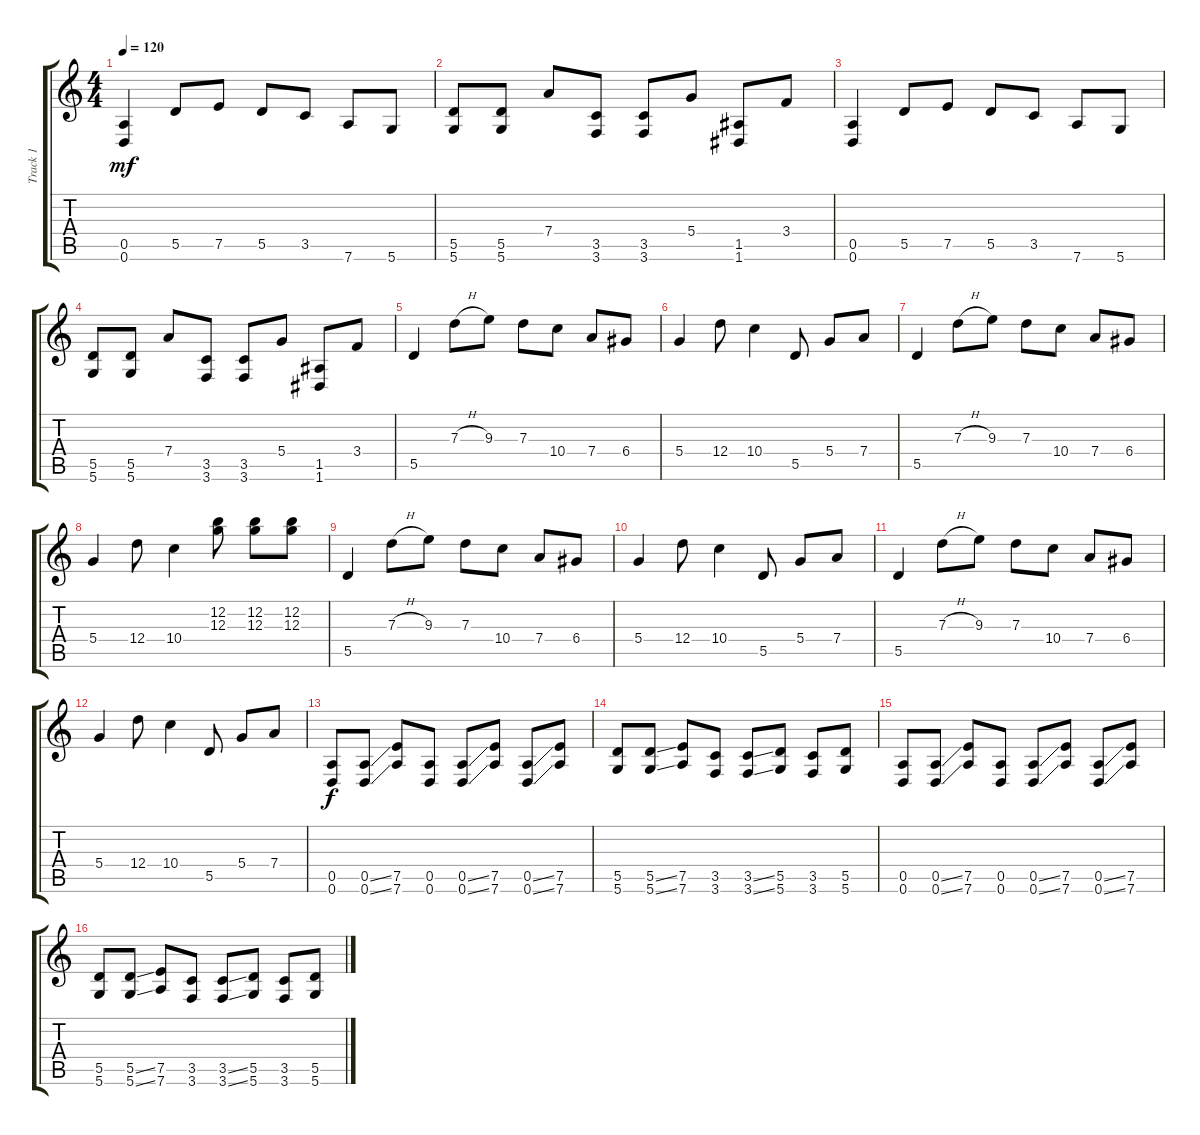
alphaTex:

\track ("Track 1" "Track 1") {instrument distortionguitar}
\staff {score tabs}
\tuning (E4 B3 G3 D3 A2 D2) {hide}
\ts (4 4)
\tempo 120
\clef g2
\ks c
(0.5 0.6).4{dy mf} 5.5.8 7.5.8 5.5.8 3.5.8 7.6.8 5.6.8 |
(5.5 5.6).8 (5.5 5.6).8 7.4.8 (3.5 3.6).8 (3.5 3.6).8 5.4.8 (1.5 1.6).8 3.4.8 |
(0.5 0.6).4 5.5.8 7.5.8 5.5.8 3.5.8 7.6.8 5.6.8 |
(5.5 5.6).8 (5.5 5.6).8 7.4.8 (3.5 3.6).8 (3.5 3.6).8 5.4.8 (1.5 1.6).8 3.4.8 |
5.5.4 7.3{h}.8 9.3.8 7.3.8 10.4.8 7.4.8 6.4.8 |
5.4.4 12.4.8 10.4.4 5.5.8 5.4.8 7.4.8 |
5.5.4 7.3{h}.8 9.3.8 7.3.8 10.4.8 7.4.8 6.4.8 |
5.4.4 12.4.8 10.4.4 (12.2 12.3).8 (12.2 12.3).8 (12.2 12.3).8 |
5.5.4 7.3{h}.8 9.3.8 7.3.8 10.4.8 7.4.8 6.4.8 |
5.4.4 12.4.8 10.4.4 5.5.8 5.4.8 7.4.8 |
5.5.4 7.3{h}.8 9.3.8 7.3.8 10.4.8 7.4.8 6.4.8 |
5.4.4 12.4.8 10.4.4 5.5.8 5.4.8 7.4.8 |
(0.5 0.6).8{dy f} (0.5{ss} 0.6{ss}).8 (7.5 7.6).8 (0.5 0.6).8 (0.5{ss} 0.6{ss}).8 (7.5 7.6).8 (0.5{ss} 0.6{ss}).8 (7.5 7.6).8 |
(5.5 5.6).8 (5.5{ss} 5.6{ss}).8 (7.5 7.6).8 (3.5 3.6).8 (3.5{ss} 3.6{ss}).8 (5.5 5.6).8 (3.5 3.6).8 (5.5 5.6).8 |
(0.5 0.6).8 (0.5{ss} 0.6{ss}).8 (7.5 7.6).8 (0.5 0.6).8 (0.5{ss} 0.6{ss}).8 (7.5 7.6).8 (0.5{ss} 0.6{ss}).8 (7.5 7.6).8 |
(5.5 5.6).8 (5.5{ss} 5.6{ss}).8 (7.5 7.6).8 (3.5 3.6).8 (3.5{ss} 3.6{ss}).8 (5.5 5.6).8 (3.5 3.6).8 (5.5 5.6).8
